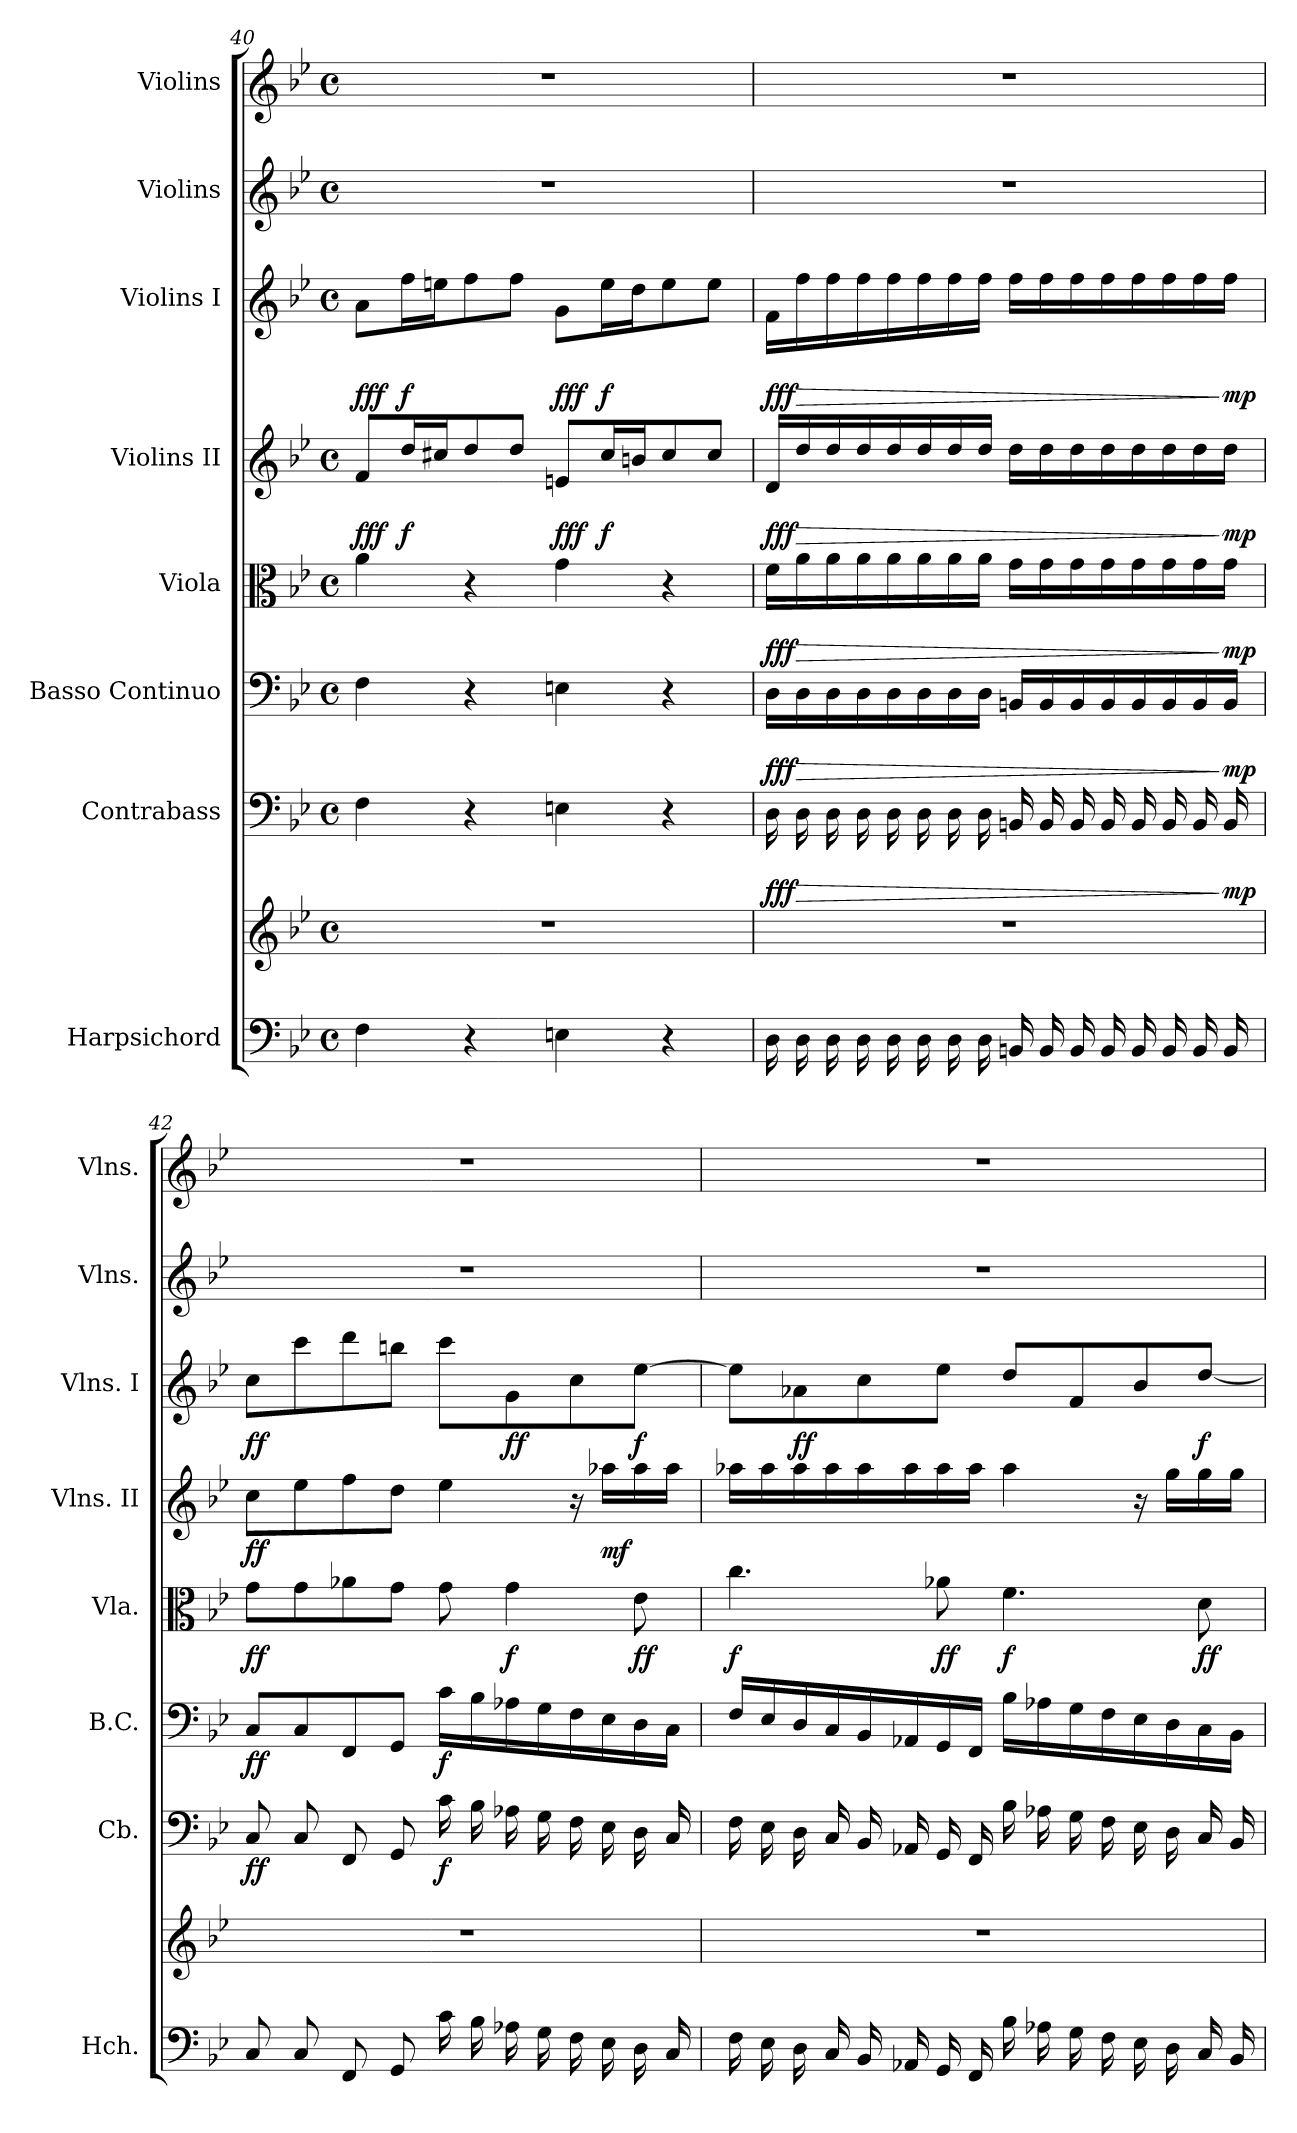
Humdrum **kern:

**kern	**kern	**kern	**dynam	**kern	**dynam	**kern	**dynam	**kern	**dynam	**kern	**dynam	**kern	**kern
*part8	*part8	*part7	*part7	*part6	*part6	*part5	*part5	*part4	*part4	*part3	*part3	*part2	*part1
*staff9	*staff8	*staff7	*staff7	*staff6	*staff6	*staff5	*staff5	*staff4	*staff4	*staff3	*staff3	*staff2	*staff1
*I"Harpsichord	*	*I"Contrabass	*	*I"Basso Continuo	*	*I"Viola	*	*I"Violins II	*	*I"Violins I	*	*I"Violins	*I"Violins
*I'Hch.	*	*I'Cb.	*	*I'B.C.	*	*I'Vla.	*	*I'Vlns. II	*	*I'Vlns. I	*	*I'Vlns.	*I'Vlns.
*clefF4	*clefG2	*clefF4	*	*clefF4	*	*clefC3	*	*clefG2	*	*clefG2	*	*clefG2	*clefG2
*	*	*ITrd7c12	*	*	*	*	*	*	*	*	*	*	*
*k[b-e-]	*k[b-e-]	*k[b-e-]	*	*k[b-e-]	*	*k[b-e-]	*	*k[b-e-]	*	*k[b-e-]	*	*k[b-e-]	*k[b-e-]
*M4/4	*M4/4	*M4/4	*	*M4/4	*	*M4/4	*	*M4/4	*	*M4/4	*	*M4/4	*M4/4
*met(c)	*met(c)	*met(c)	*	*met(c)	*	*met(c)	*	*met(c)	*	*met(c)	*	*met(c)	*met(c)
=40	=40	=40	=40	=40	=40	=40	=40	=40	=40	=40	=40	=40	=40
!	!	!	!	!	!	!	!	!	!LO:DY:b	!	!LO:DY:b	!	!
4F\	1r	4FF\	.	4F\	.	4a\	.	8f/L	fff	8a\L	fff	1r	1r
!	!	!	!	!	!	!	!	!	!LO:DY:b	!	!LO:DY:b	!	!
.	.	.	.	.	.	.	.	16dd/L	f	16ff\L	f	.	.
.	.	.	.	.	.	.	.	16cc#X/J	.	16een\J	.	.	.
4r	.	4r	.	4r	.	4r	.	8dd/	.	8ff\	.	.	.
.	.	.	.	.	.	.	.	8dd/J	.	8ff\J	.	.	.
!	!	!	!	!	!	!	!	!	!LO:DY:b	!	!LO:DY:b	!	!
4En\	.	4EEn\	.	4En\	.	4g\	.	8en/L	fff	8g\L	fff	.	.
!	!	!	!	!	!	!	!	!	!LO:DY:b	!	!LO:DY:b	!	!
.	.	.	.	.	.	.	.	16cc#/L	f	16ee\L	f	.	.
.	.	.	.	.	.	.	.	16bn/J	.	16dd\J	.	.	.
4r	.	4r	.	4r	.	4r	.	8cc#/	.	8ee\	.	.	.
.	.	.	.	.	.	.	.	8cc#/J	.	8ee\J	.	.	.
!!LO:LB:g=z
=41	=41	=41	=41	=41	=41	=41	=41	=41	=41	=41	=41	=41	=41
!	!	!	!LO:DY:b	!	!LO:DY:b	!	!LO:DY:b	!	!LO:DY:b	!	!LO:DY:b	!	!
16D\	1r	16DD\	fff	16D\LL	fff	16f\LL	fff	16d/LL	fff	16f\LL	fff	1r	1r
!	!	!	!LO:HP:b	!	!LO:HP:b	!	!LO:HP:b	!	!LO:HP:b	!	!LO:HP:b	!	!
16D\	.	16DD\	>	16D\	>	16a\	>	16dd/	>	16ff\	>	.	.
16D\	.	16DD\	.	16D\	.	16a\	.	16dd/	.	16ff\	.	.	.
16D\	.	16DD\	.	16D\	.	16a\	.	16dd/	.	16ff\	.	.	.
16D\	.	16DD\	.	16D\	.	16a\	.	16dd/	.	16ff\	.	.	.
16D\	.	16DD\	.	16D\	.	16a\	.	16dd/	.	16ff\	.	.	.
16D\	.	16DD\	.	16D\	.	16a\	.	16dd/	.	16ff\	.	.	.
16D\	.	16DD\	.	16D\JJ	.	16a\JJ	.	16dd/JJ	.	16ff\JJ	.	.	.
16BBn/	.	16BBBn/	.	16BBn/LL	.	16g\LL	.	16dd\LL	.	16ff\LL	.	.	.
16BB/	.	16BBB/	.	16BB/	.	16g\	.	16dd\	.	16ff\	.	.	.
16BB/	.	16BBB/	.	16BB/	.	16g\	.	16dd\	.	16ff\	.	.	.
16BB/	.	16BBB/	.	16BB/	.	16g\	.	16dd\	.	16ff\	.	.	.
16BB/	.	16BBB/	.	16BB/	.	16g\	.	16dd\	.	16ff\	.	.	.
16BB/	.	16BBB/	.	16BB/	.	16g\	.	16dd\	.	16ff\	.	.	.
16BB/	.	16BBB/	.	16BB/	.	16g\	.	16dd\	.	16ff\	.	.	.
!	!	!	!LO:DY:n=1:b	!	!LO:DY:n=1:b	!	!LO:DY:n=1:b	!	!LO:DY:n=1:b	!	!LO:DY:n=1:b	!	!
16BB/	.	16BBB/	] mp	16BB/JJ	] mp	16g\JJ	] mp	16dd\JJ	] mp	16ff\JJ	] mp	.	.
=42	=42	=42	=42	=42	=42	=42	=42	=42	=42	=42	=42	=42	=42
!	!	!	!LO:DY:b	!	!LO:DY:b	!	!LO:DY:b	!	!LO:DY:b	!	!LO:DY:b	!	!
8C/	1r	8CC/	ff	8C/L	ff	8g\L	ff	8cc\L	ff	8cc\L	ff	1r	1r
8C/	.	8CC/	.	8C/	.	8g\	.	8ee-\	.	8ccc\	.	.	.
8FF/	.	8FFF/	.	8FF/	.	8a-X\	.	8ff\	.	8ddd\	.	.	.
8GG/	.	8GGG/	.	8GG/J	.	8g\J	.	8dd\J	.	8bbn\J	.	.	.
!	!	!	!LO:DY:b	!	!LO:DY:b	!	!	!	!	!	!	!	!
16c\	.	16C\	f	16c\LL	f	8g\	.	4ee-\	.	8ccc\L	.	.	.
16B-\	.	16BB-\	.	16B-\	.	.	.	.	.	.	.	.	.
!	!	!	!	!	!	!	!LO:DY:b	!	!	!	!LO:DY:b	!	!
16A-X\	.	16AA-X\	.	16A-X\	.	4g\	f	.	.	8g\	ff	.	.
16G\	.	16GG\	.	16G\	.	.	.	.	.	.	.	.	.
16F\	.	16FF\	.	16F\	.	.	.	16r	.	8cc\	.	.	.
!	!	!	!	!	!	!	!	!	!LO:DY:b	!	!	!	!
16E-\	.	16EE-\	.	16E-\	.	.	.	16aa-X\LL	mf	.	.	.	.
!	!	!	!	!	!	!	!LO:DY:b	!	!	!	!LO:DY:b	!	!
16D\	.	16DD\	.	16D\	.	8e-\	ff	16aa-\	.	[8ee-\J	f	.	.
16C/	.	16CC/	.	16C\JJ	.	.	.	16aa-\JJ	.	.	.	.	.
!!LO:LB:g=z
=43	=43	=43	=43	=43	=43	=43	=43	=43	=43	=43	=43	=43	=43
!	!	!	!	!	!	!	!LO:DY:b	!	!	!	!	!	!
16F\	1r	16FF\	.	16F/LL	.	4.cc\	f	16aa-X\LL	.	8ee-\L]	.	1r	1r
16E-\	.	16EE-\	.	16E-/	.	.	.	16aa-\	.	.	.	.	.
!	!	!	!	!	!	!	!	!	!	!	!LO:DY:b	!	!
16D\	.	16DD\	.	16D/	.	.	.	16aa-\	.	8a-X\	ff	.	.
16C/	.	16CC/	.	16C/	.	.	.	16aa-\	.	.	.	.	.
16BB-/	.	16BBB-/	.	16BB-/	.	.	.	16aa-\	.	8cc\	.	.	.
16AA-X/	.	16AAA-X/	.	16AA-X/	.	.	.	16aa-\	.	.	.	.	.
!	!	!	!	!	!	!	!LO:DY:b	!	!	!	!	!	!
16GG/	.	16GGG/	.	16GG/	.	8a-X\	ff	16aa-\	.	8ee-\J	.	.	.
16FF/	.	16FFF/	.	16FF/JJ	.	.	.	16aa-\JJ	.	.	.	.	.
!	!	!	!	!	!	!	!LO:DY:b	!	!	!	!	!	!
16B-\	.	16BB-\	.	16B-\LL	.	4.f\	f	4aa-\	.	8dd/L	.	.	.
16A-X\	.	16AA-X\	.	16A-X\	.	.	.	.	.	.	.	.	.
16G\	.	16GG\	.	16G\	.	.	.	.	.	8f/	.	.	.
16F\	.	16FF\	.	16F\	.	.	.	.	.	.	.	.	.
16E-\	.	16EE-\	.	16E-\	.	.	.	16r	.	8b-/	.	.	.
16D\	.	16DD\	.	16D\	.	.	.	16gg\LL	.	.	.	.	.
!	!	!	!	!	!	!	!LO:DY:b	!	!	!	!LO:DY:b	!	!
16C/	.	16CC/	.	16C\	.	8d\	ff	16gg\	.	[8dd/J	f	.	.
16BB-/	.	16BBB-/	.	16BB-\JJ	.	.	.	16gg\JJ	.	.	.	.	.
=	=	=	=	=	=	=	=	=	=	=	=	=	=
*-	*-	*-	*-	*-	*-	*-	*-	*-	*-	*-	*-	*-	*-
